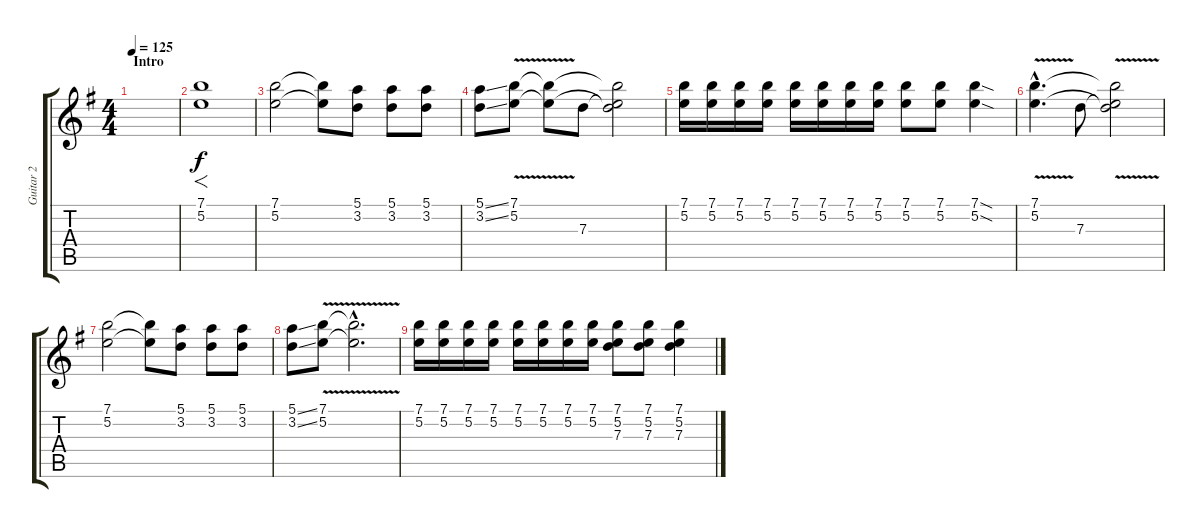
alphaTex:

\track ("Guitar 2" "Guitar 2") {instrument overdrivenguitar}
\staff {score tabs}
\tuning (E4 B3 G3 D3 A2 D2) {hide}
\ts (4 4)
\section ("" "Intro")
\tempo 125
\clef g2
\ks eminor
|
(7.1 5.2).1{f} |
(7.1 5.2).2 (7.1{t} 5.2{t}).8 (5.1 3.2).8 (5.1 3.2).8 (5.1 3.2).8 |
(5.1{ss} 3.2{ss}).8 (7.1{v} 5.2{v}).8 (7.1{t} 5.2{t}).8 7.3.8 (7.1{t} 5.2{t} 7.3{t}).2 |
(7.1 5.2).16 (7.1 5.2).16 (7.1 5.2).16 (7.1 5.2).16 (7.1 5.2).16 (7.1 5.2).16 (7.1 5.2).16 (7.1 5.2).16 (7.1 5.2).8 (7.1 5.2).8 (7.1{sod} 5.2{sod}).4 |
(7.1{v hac} 5.2{v hac}).4{d} 7.3.8 (7.1{t} 5.2{t} 7.3{t}).2 |
(7.1 5.2).2 (7.1{t} 5.2{t}).8 (5.1 3.2).8 (5.1 3.2).8 (5.1 3.2).8 |
(5.1{ss} 3.2{ss}).8 (7.1{v} 5.2{v}).8 (7.1{hac t} 5.2{hac t}).2{d} |
(7.1 5.2).16 (7.1 5.2).16 (7.1 5.2).16 (7.1 5.2).16 (7.1 5.2).16 (7.1 5.2).16 (7.1 5.2).16 (7.1 5.2).16 (7.1 5.2 7.3).8 (7.1 5.2 7.3).8 (7.1 5.2 7.3).4
